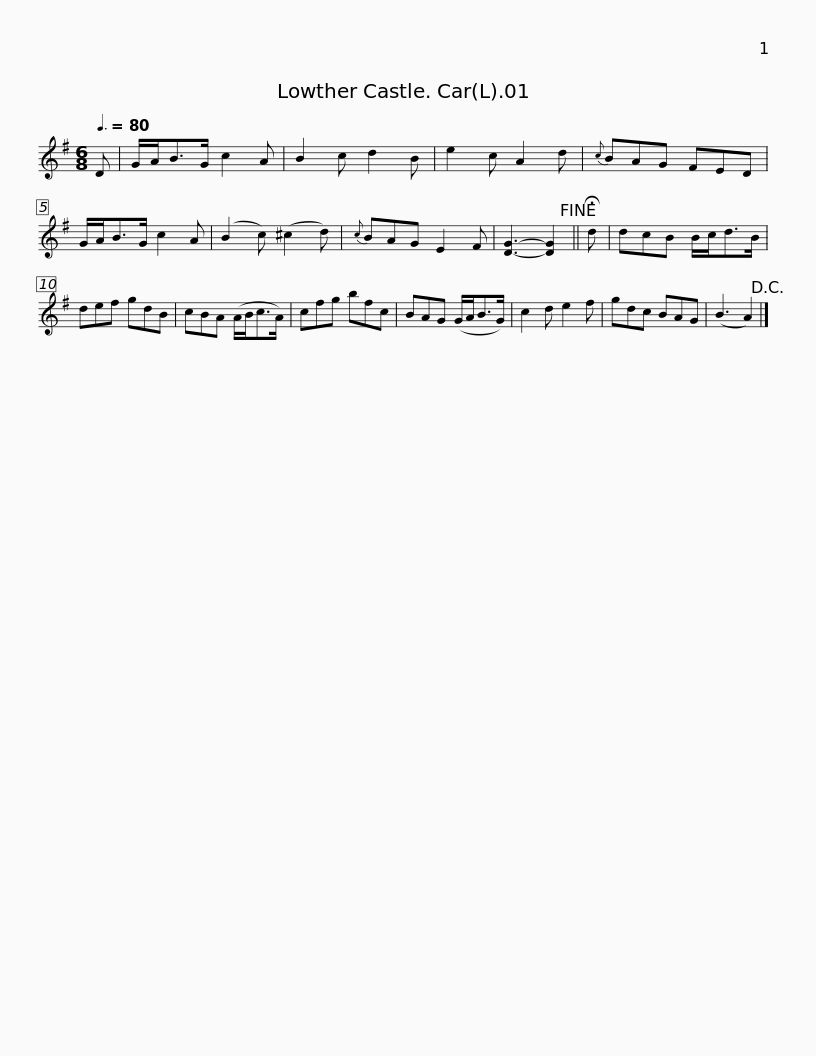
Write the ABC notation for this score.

X:1
L:1/8
Q:3/8=80
M:6/8
I:linebreak $
K:G
V:1 treble
V:1
 D | G/A<BG/ c2 A | B2 c d2 B | e2 c A2 d |{c} BAG FED | %5
 G/A<BG/ c2 A | (B2 c) (^c2 d) |{c} BAG E2 F |$ [DG]3- [DG]2!fine! || !fermata!d | %10
 dcB B/c<dB/ | def gdB | cBA (A/B<cA/) | cfg bfc | BAG (G/A<BG/) | %15
 c2 d e2 f |$ gdc BAG | (B3 A2)!D.C.! |] %18
